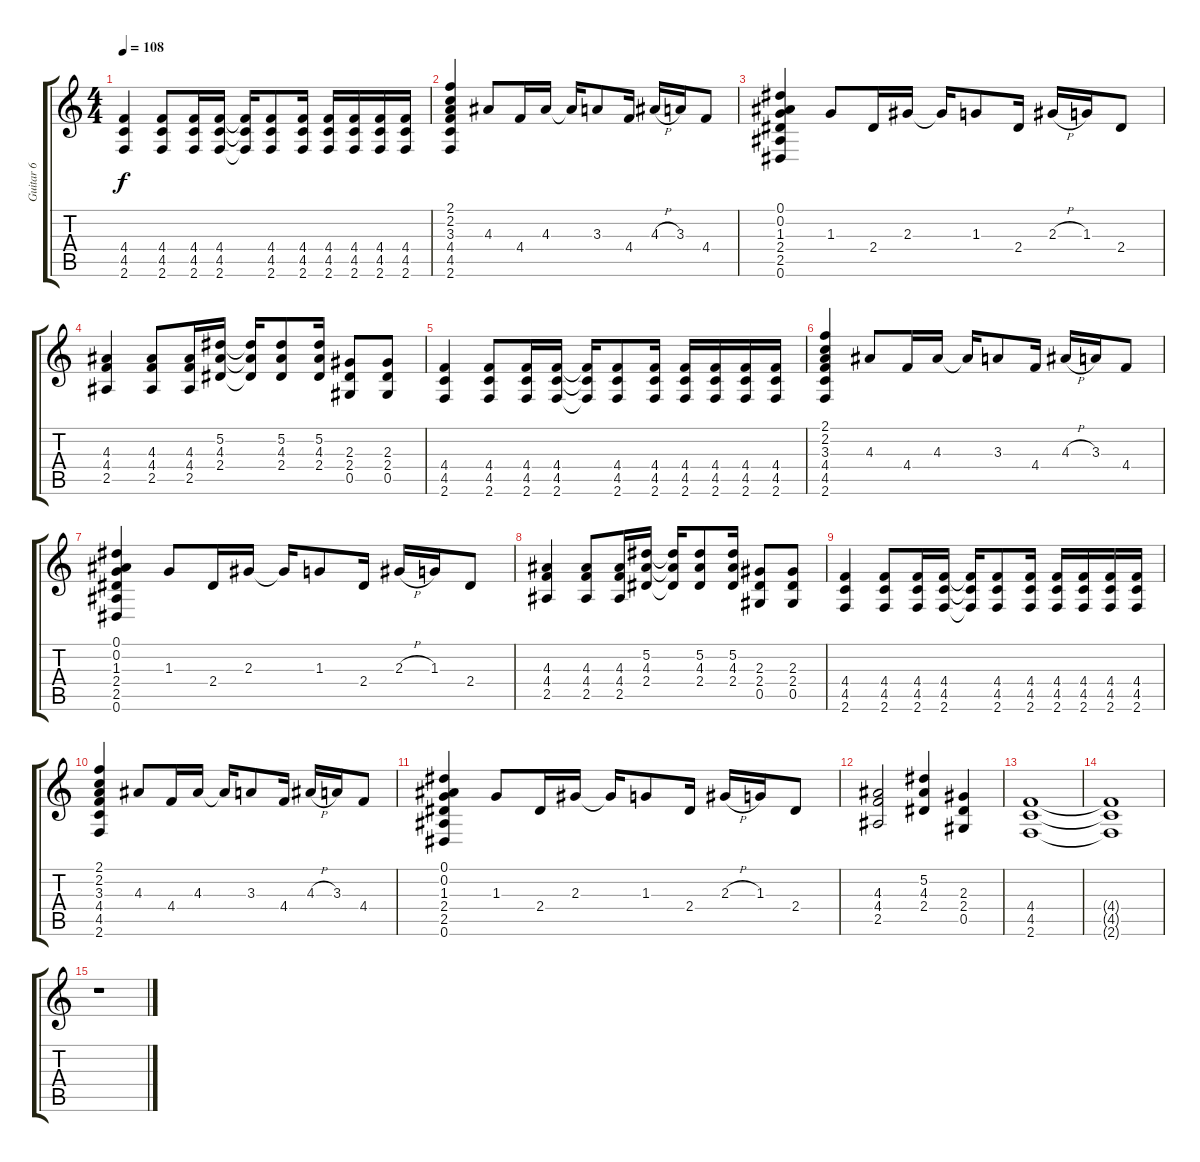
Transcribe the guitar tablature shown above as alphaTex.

\track ("Guitar 6" "Guitar 6") {instrument electricguitarclean}
\staff {score tabs}
\tuning (Eb4 Bb3 Gb3 Db3 Ab2 Eb2) {hide}
\ts (4 4)
\tempo 108
\clef g2
\ks c
(4.4 4.5 2.6).4{dy f} (4.4 4.5 2.6).8 (4.4 4.5 2.6).16 (4.4 4.5 2.6).16 (4.4{t} 4.5{t} 2.6{t}).16 (4.4 4.5 2.6).8 (4.4 4.5 2.6).16 (4.4 4.5 2.6).16 (4.4 4.5 2.6).16 (4.4 4.5 2.6).16 (4.4 4.5 2.6).16 |
(2.1 2.2 3.3 4.4 4.5 2.6).4 4.3.8 4.4.16 4.3.16 4.3{t}.16 3.3.8 4.4.16 4.3{h}.16 3.3.16 4.4.8 |
(0.1 0.2 1.3 2.4 2.5 0.6).4 1.3.8 2.4.16 2.3.16 2.3{t}.16 1.3.8 2.4.16 2.3{h}.16 1.3.16 2.4.8 |
(4.3 4.4 2.5).4 (4.3 4.4 2.5).8 (4.3 4.4 2.5).16 (5.2 4.3 2.4).16 (5.2{t} 4.3{t} 2.4{t}).16 (5.2 4.3 2.4).8 (5.2 4.3 2.4).16 (2.3 2.4 0.5).8 (2.3 2.4 0.5).8 |
(4.4 4.5 2.6).4 (4.4 4.5 2.6).8 (4.4 4.5 2.6).16 (4.4 4.5 2.6).16 (4.4{t} 4.5{t} 2.6{t}).16 (4.4 4.5 2.6).8 (4.4 4.5 2.6).16 (4.4 4.5 2.6).16 (4.4 4.5 2.6).16 (4.4 4.5 2.6).16 (4.4 4.5 2.6).16 |
(2.1 2.2 3.3 4.4 4.5 2.6).4 4.3.8 4.4.16 4.3.16 4.3{t}.16 3.3.8 4.4.16 4.3{h}.16 3.3.16 4.4.8 |
(0.1 0.2 1.3 2.4 2.5 0.6).4 1.3.8 2.4.16 2.3.16 2.3{t}.16 1.3.8 2.4.16 2.3{h}.16 1.3.16 2.4.8 |
(4.3 4.4 2.5).4 (4.3 4.4 2.5).8 (4.3 4.4 2.5).16 (5.2 4.3 2.4).16 (5.2{t} 4.3{t} 2.4{t}).16 (5.2 4.3 2.4).8 (5.2 4.3 2.4).16 (2.3 2.4 0.5).8 (2.3 2.4 0.5).8 |
(4.4 4.5 2.6).4 (4.4 4.5 2.6).8 (4.4 4.5 2.6).16 (4.4 4.5 2.6).16 (4.4{t} 4.5{t} 2.6{t}).16 (4.4 4.5 2.6).8 (4.4 4.5 2.6).16 (4.4 4.5 2.6).16 (4.4 4.5 2.6).16 (4.4 4.5 2.6).16 (4.4 4.5 2.6).16 |
(2.1 2.2 3.3 4.4 4.5 2.6).4 4.3.8 4.4.16 4.3.16 4.3{t}.16 3.3.8 4.4.16 4.3{h}.16 3.3.16 4.4.8 |
(0.1 0.2 1.3 2.4 2.5 0.6).4 1.3.8 2.4.16 2.3.16 2.3{t}.16 1.3.8 2.4.16 2.3{h}.16 1.3.16 2.4.8 |
(4.3 4.4 2.5).2 (5.2 4.3 2.4).4 (2.3 2.4 0.5).4 |
(4.4 4.5 2.6).1 |
(4.4{t} 4.5{t} 2.6{t}).1 |
r.1
